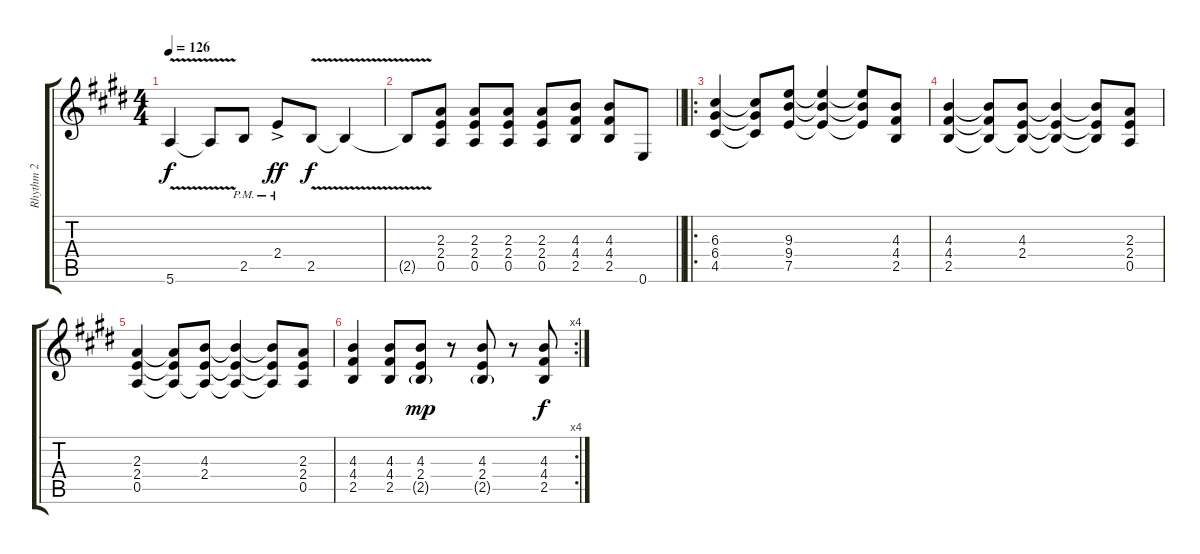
\track ("Rhythm 2" "Rhythm 2") {instrument distortionguitar}
\staff {score tabs}
\tuning (E4 B3 G3 D3 A2 E2) {hide}
\ts (4 4)
\tempo 126
\clef g2
\ks e
5.6{v}.4{dy f} 5.6{v t}.8 2.5{pm}.8 2.4{ac pm}.8{dy ff} 2.5{v}.8{dy f} 2.5{v t}.4 |
\barLineRight lightlight
2.5{v t}.8 (2.3 2.4 0.5).8 (2.3 2.4 0.5).8 (2.3 2.4 0.5).8 (2.3 2.4 0.5).8 (4.3 4.4 2.5).8 (4.3 4.4 2.5).8 0.6.8 |
\ro
(6.3 6.4 4.5).4 (6.3{t} 6.4{t} 4.5{t}).8 (9.3 9.4 7.5).8 (9.3{t} 9.4{t} 7.5{t}).4 (9.3{t} 9.4{t} 7.5{t}).8 (4.3 4.4 2.5).8 |
(4.3 4.4 2.5).4 (4.3{t} 4.4{t} 2.5{t}).8 (4.3 2.4 2.5{t}).8 (4.3{t} 2.4{t} 2.5{t}).4 (4.3{t} 2.4{t} 2.5{t}).8 (2.3 2.4 0.5).8 |
(2.3 2.4 0.5).4 (2.3{t} 2.4{t} 0.5{t}).8 (4.3 2.4 0.5{t}).8 (4.3{t} 2.4{t} 0.5{t}).4 (4.3{t} 2.4{t} 0.5{t}).8 (2.3 2.4 0.5).8 |
\rc 4
(4.3 4.4 2.5).4 (4.3 4.4 2.5).8 (4.3 2.4 2.5{g}).8{dy mp} r.8 (4.3 2.4 2.5{g}).8 r.8 (4.3 4.4 2.5).8{dy f}
